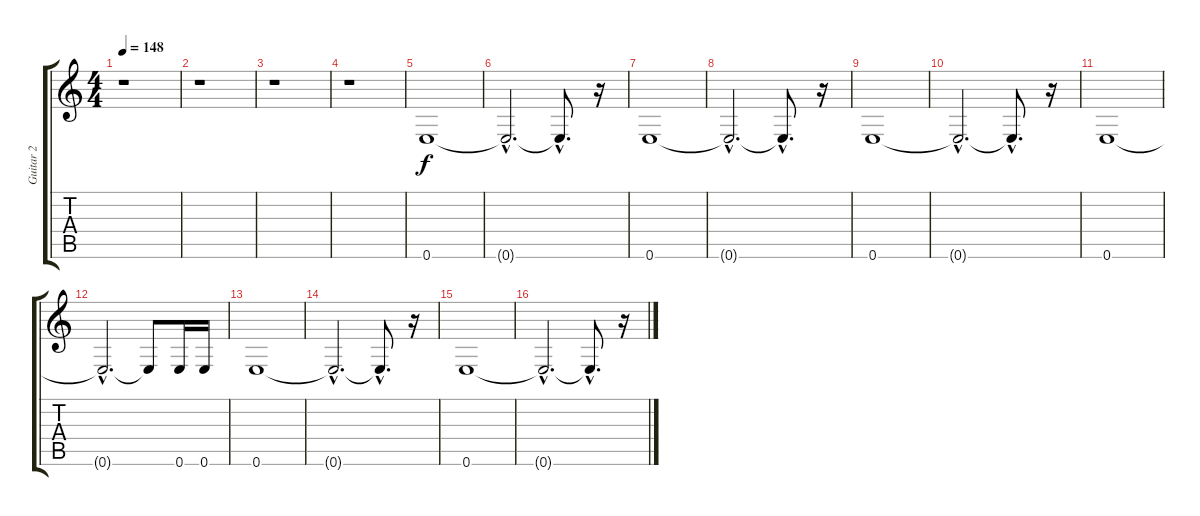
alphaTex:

\track ("Guitar 2" "Guitar 2") {instrument overdrivenguitar}
\staff {score tabs}
\tuning (E4 B3 G3 D3 A2 E2) {hide}
\ts (4 4)
\tempo 148
\clef g2
\ks c
r.1{dy f instrument overdrivenguitar} |
r.1 |
r.1 |
r.1 |
0.6.1 |
0.6{hac t}.2{d} 0.6{hac t}.8{d} r.16 |
0.6.1 |
0.6{hac t}.2{d} 0.6{hac t}.8{d} r.16 |
0.6.1 |
0.6{hac t}.2{d} 0.6{hac t}.8{d} r.16 |
0.6.1 |
0.6{hac t}.2{d} 0.6{t}.8 0.6.16 0.6.16 |
0.6.1 |
0.6{hac t}.2{d} 0.6{hac t}.8{d} r.16 |
0.6.1 |
0.6{hac t}.2{d} 0.6{hac t}.8{d} r.16
